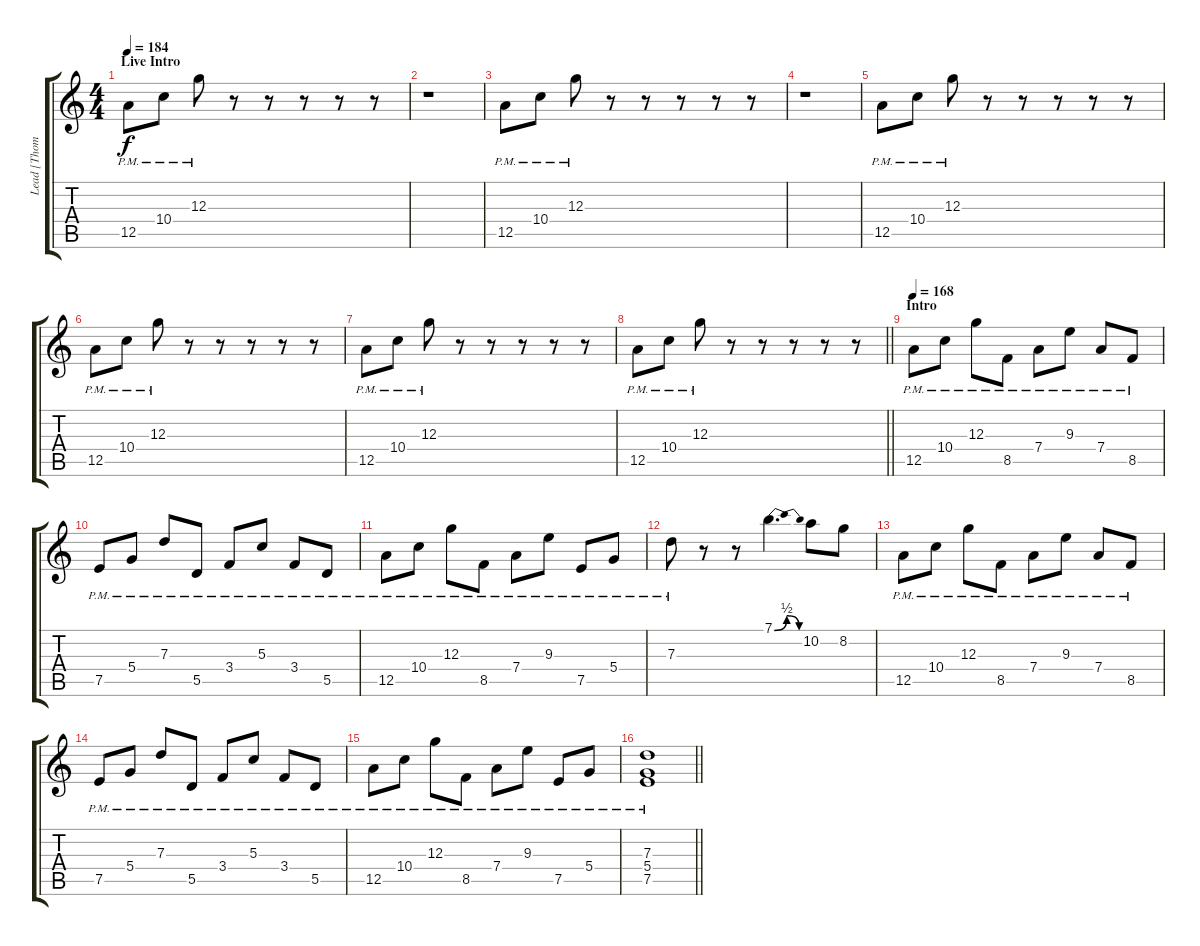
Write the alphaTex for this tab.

\track ("Lead [Thomas Erak]" "Lead [Thom") {instrument overdrivenguitar}
\staff {score tabs}
\tuning (E4 B3 G3 D3 A2 E2) {hide}
\ts (4 4)
\section ("" "Live Intro")
\tempo 184
\clef g2
\ks c
12.5{pm}.8{dy f instrument overdrivenguitar} 10.4{pm}.8 12.3{pm}.8 r.8 r.8 r.8 r.8 r.8 |
r.1 |
12.5{pm}.8 10.4{pm}.8 12.3{pm}.8 r.8 r.8 r.8 r.8 r.8 |
r.1 |
12.5{pm}.8 10.4{pm}.8 12.3{pm}.8 r.8 r.8 r.8 r.8 r.8 |
12.5{pm}.8 10.4{pm}.8 12.3{pm}.8 r.8 r.8 r.8 r.8 r.8 |
12.5{pm}.8 10.4{pm}.8 12.3{pm}.8 r.8 r.8 r.8 r.8 r.8 |
\barLineRight lightlight
12.5{pm}.8 10.4{pm}.8 12.3{pm}.8 r.8 r.8 r.8 r.8 r.8 |
\section ("" "Intro")
\tempo 168
12.5{pm}.8{volume 10} 10.4{pm}.8 12.3{pm}.8 8.5{pm}.8 7.4{pm}.8 9.3{pm}.8 7.4{pm}.8 8.5{pm}.8 |
7.5{pm}.8 5.4{pm}.8 7.3{pm}.8 5.5{pm}.8 3.4{pm}.8 5.3{pm}.8 3.4{pm}.8 5.5{pm}.8 |
12.5{pm}.8 10.4{pm}.8 12.3{pm}.8 8.5{pm}.8 7.4{pm}.8 9.3{pm}.8 7.5{pm}.8 5.4{pm}.8 |
7.3{pm}.8 r.8 r.8 7.1{be (bendrelease 0 0 29 2 29 2 60 0)}.4{d} 10.2.8 8.2.8 |
12.5{pm}.8 10.4{pm}.8 12.3{pm}.8 8.5{pm}.8 7.4{pm}.8 9.3{pm}.8 7.4{pm}.8 8.5{pm}.8 |
7.5{pm}.8 5.4{pm}.8 7.3{pm}.8 5.5{pm}.8 3.4{pm}.8 5.3{pm}.8 3.4{pm}.8 5.5{pm}.8 |
12.5{pm}.8 10.4{pm}.8 12.3{pm}.8 8.5{pm}.8 7.4{pm}.8 9.3{pm}.8 7.5{pm}.8 5.4{pm}.8 |
\barLineRight lightlight
(7.3{pm} 5.4 7.5).1{volume 13}
